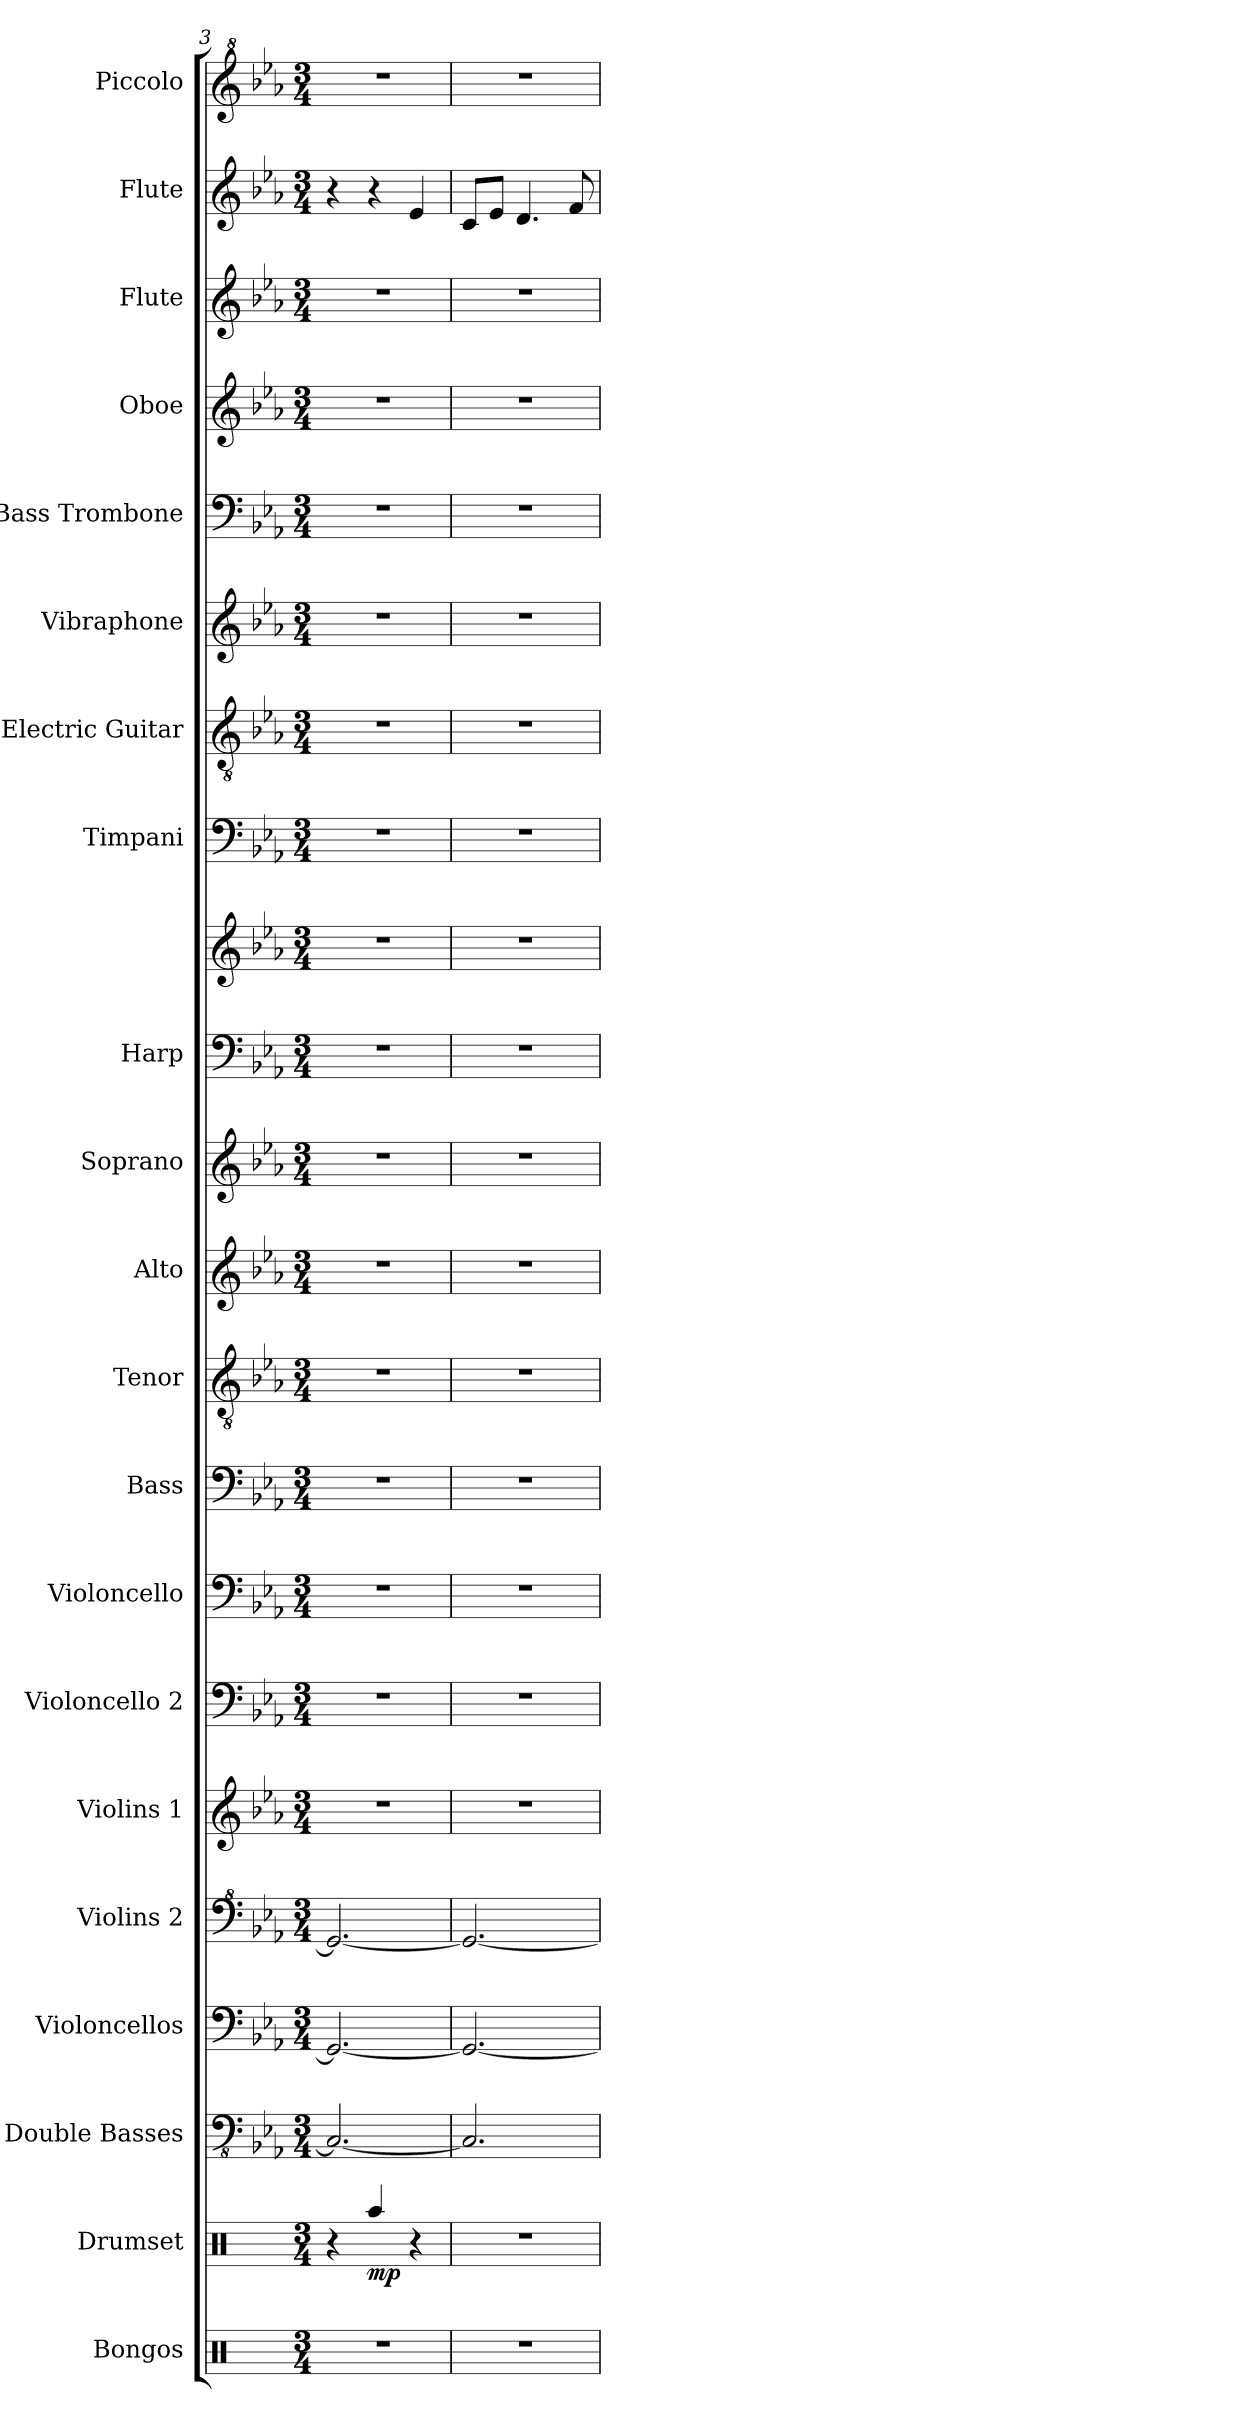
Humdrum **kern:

**kern	**kern	**dynam	**kern	**kern	**kern	**kern	**kern	**kern	**kern	**kern	**kern	**kern	**kern	**kern	**kern	**kern	**kern	**kern	**kern	**kern	**kern	**kern
*part21	*part20	*part20	*part19	*part18	*part17	*part16	*part15	*part14	*part13	*part12	*part11	*part10	*part9	*part9	*part8	*part7	*part6	*part5	*part4	*part3	*part2	*part1
*staff22	*staff21	*staff21	*staff20	*staff19	*staff18	*staff17	*staff16	*staff15	*staff14	*staff13	*staff12	*staff11	*staff10	*staff9	*staff8	*staff7	*staff6	*staff5	*staff4	*staff3	*staff2	*staff1
*I"Bongos	*I"Drumset	*	*I"Double Basses	*I"Violoncellos	*I"Violins 2	*I"Violins 1	*I"Violoncello 2	*I"Violoncello	*I"Bass	*I"Tenor	*I"Alto	*I"Soprano	*I"Harp	*	*I"Timpani	*I"Electric Guitar	*I"Vibraphone	*I"Bass Trombone	*I"Oboe	*I"Flute	*I"Flute	*I"Piccolo
*I'Bo.	*I'Drs.	*	*I'Dbs.	*I'Vlcs.	*I'Vlns. 2	*I'Vlns. 1	*I'Vlc. 2	*I'Vlc.	*I'B.	*I'T.	*I'A.	*I'S.	*I'Hrp.	*	*I'Timp.	*I'El. Guit.	*I'Vib.	*I'B. Trb.	*I'Ob.	*I'Fl.	*I'Fl.	*I'Picc.
*clefX	*clefX	*	*clefFv4	*clefF4	*clefF^4	*clefG2	*clefF4	*clefF4	*clefF4	*clefGv2	*clefG2	*clefG2	*clefF4	*clefG2	*clefF4	*clefGv2	*clefG2	*clefF4	*clefG2	*clefG2	*clefG2	*clefG^2
*	*	*	*	*	*	*	*	*	*	*	*	*	*	*	*	*	*	*	*	*	*	*ITrd-7c-12
*k[]	*k[]	*	*k[b-e-a-]	*k[b-e-a-]	*k[b-e-a-]	*k[b-e-a-]	*k[b-e-a-]	*k[b-e-a-]	*k[b-e-a-]	*k[b-e-a-]	*k[b-e-a-]	*k[b-e-a-]	*k[b-e-a-]	*k[b-e-a-]	*k[b-e-a-]	*k[b-e-a-]	*k[b-e-a-]	*k[b-e-a-]	*k[b-e-a-]	*k[b-e-a-]	*k[b-e-a-]	*k[b-e-a-]
*C:	*C:	*	*E-:	*E-:	*E-:	*E-:	*E-:	*E-:	*E-:	*E-:	*E-:	*E-:	*E-:	*E-:	*E-:	*E-:	*E-:	*E-:	*E-:	*E-:	*E-:	*E-:
*M3/4	*M3/4	*	*M3/4	*M3/4	*M3/4	*M3/4	*M3/4	*M3/4	*M3/4	*M3/4	*M3/4	*M3/4	*M3/4	*M3/4	*M3/4	*M3/4	*M3/4	*M3/4	*M3/4	*M3/4	*M3/4	*M3/4
=3	=3	=3	=3	=3	=3	=3	=3	=3	=3	=3	=3	=3	=3	=3	=3	=3	=3	=3	=3	=3	=3	=3
2.r	4r	.	2.CC/_	2.GG/_	2.G/_	2.r	2.r	2.r	2.r	2.r	2.r	2.r	2.r	2.r	2.r	2.r	2.r	2.r	2.r	2.r	4r	2.r
!	!	!LO:DY:b	!	!	!	!	!	!	!	!	!	!	!	!	!	!	!	!	!	!	!	!
.	4Raa/	mp	.	.	.	.	.	.	.	.	.	.	.	.	.	.	.	.	.	.	4r	.
.	4r	.	.	.	.	.	.	.	.	.	.	.	.	.	.	.	.	.	.	.	4e-/	.
=4	=4	=4	=4	=4	=4	=4	=4	=4	=4	=4	=4	=4	=4	=4	=4	=4	=4	=4	=4	=4	=4	=4
2.r	2.r	.	2.CC/]	2.GG/_	2.G/_	2.r	2.r	2.r	2.r	2.r	2.r	2.r	2.r	2.r	2.r	2.r	2.r	2.r	2.r	2.r	8c/L	2.r
.	.	.	.	.	.	.	.	.	.	.	.	.	.	.	.	.	.	.	.	.	8e-/J	.
.	.	.	.	.	.	.	.	.	.	.	.	.	.	.	.	.	.	.	.	.	4.d/	.
.	.	.	.	.	.	.	.	.	.	.	.	.	.	.	.	.	.	.	.	.	8f/	.
=	=	=	=	=	=	=	=	=	=	=	=	=	=	=	=	=	=	=	=	=	=	=
*-	*-	*-	*-	*-	*-	*-	*-	*-	*-	*-	*-	*-	*-	*-	*-	*-	*-	*-	*-	*-	*-	*-
